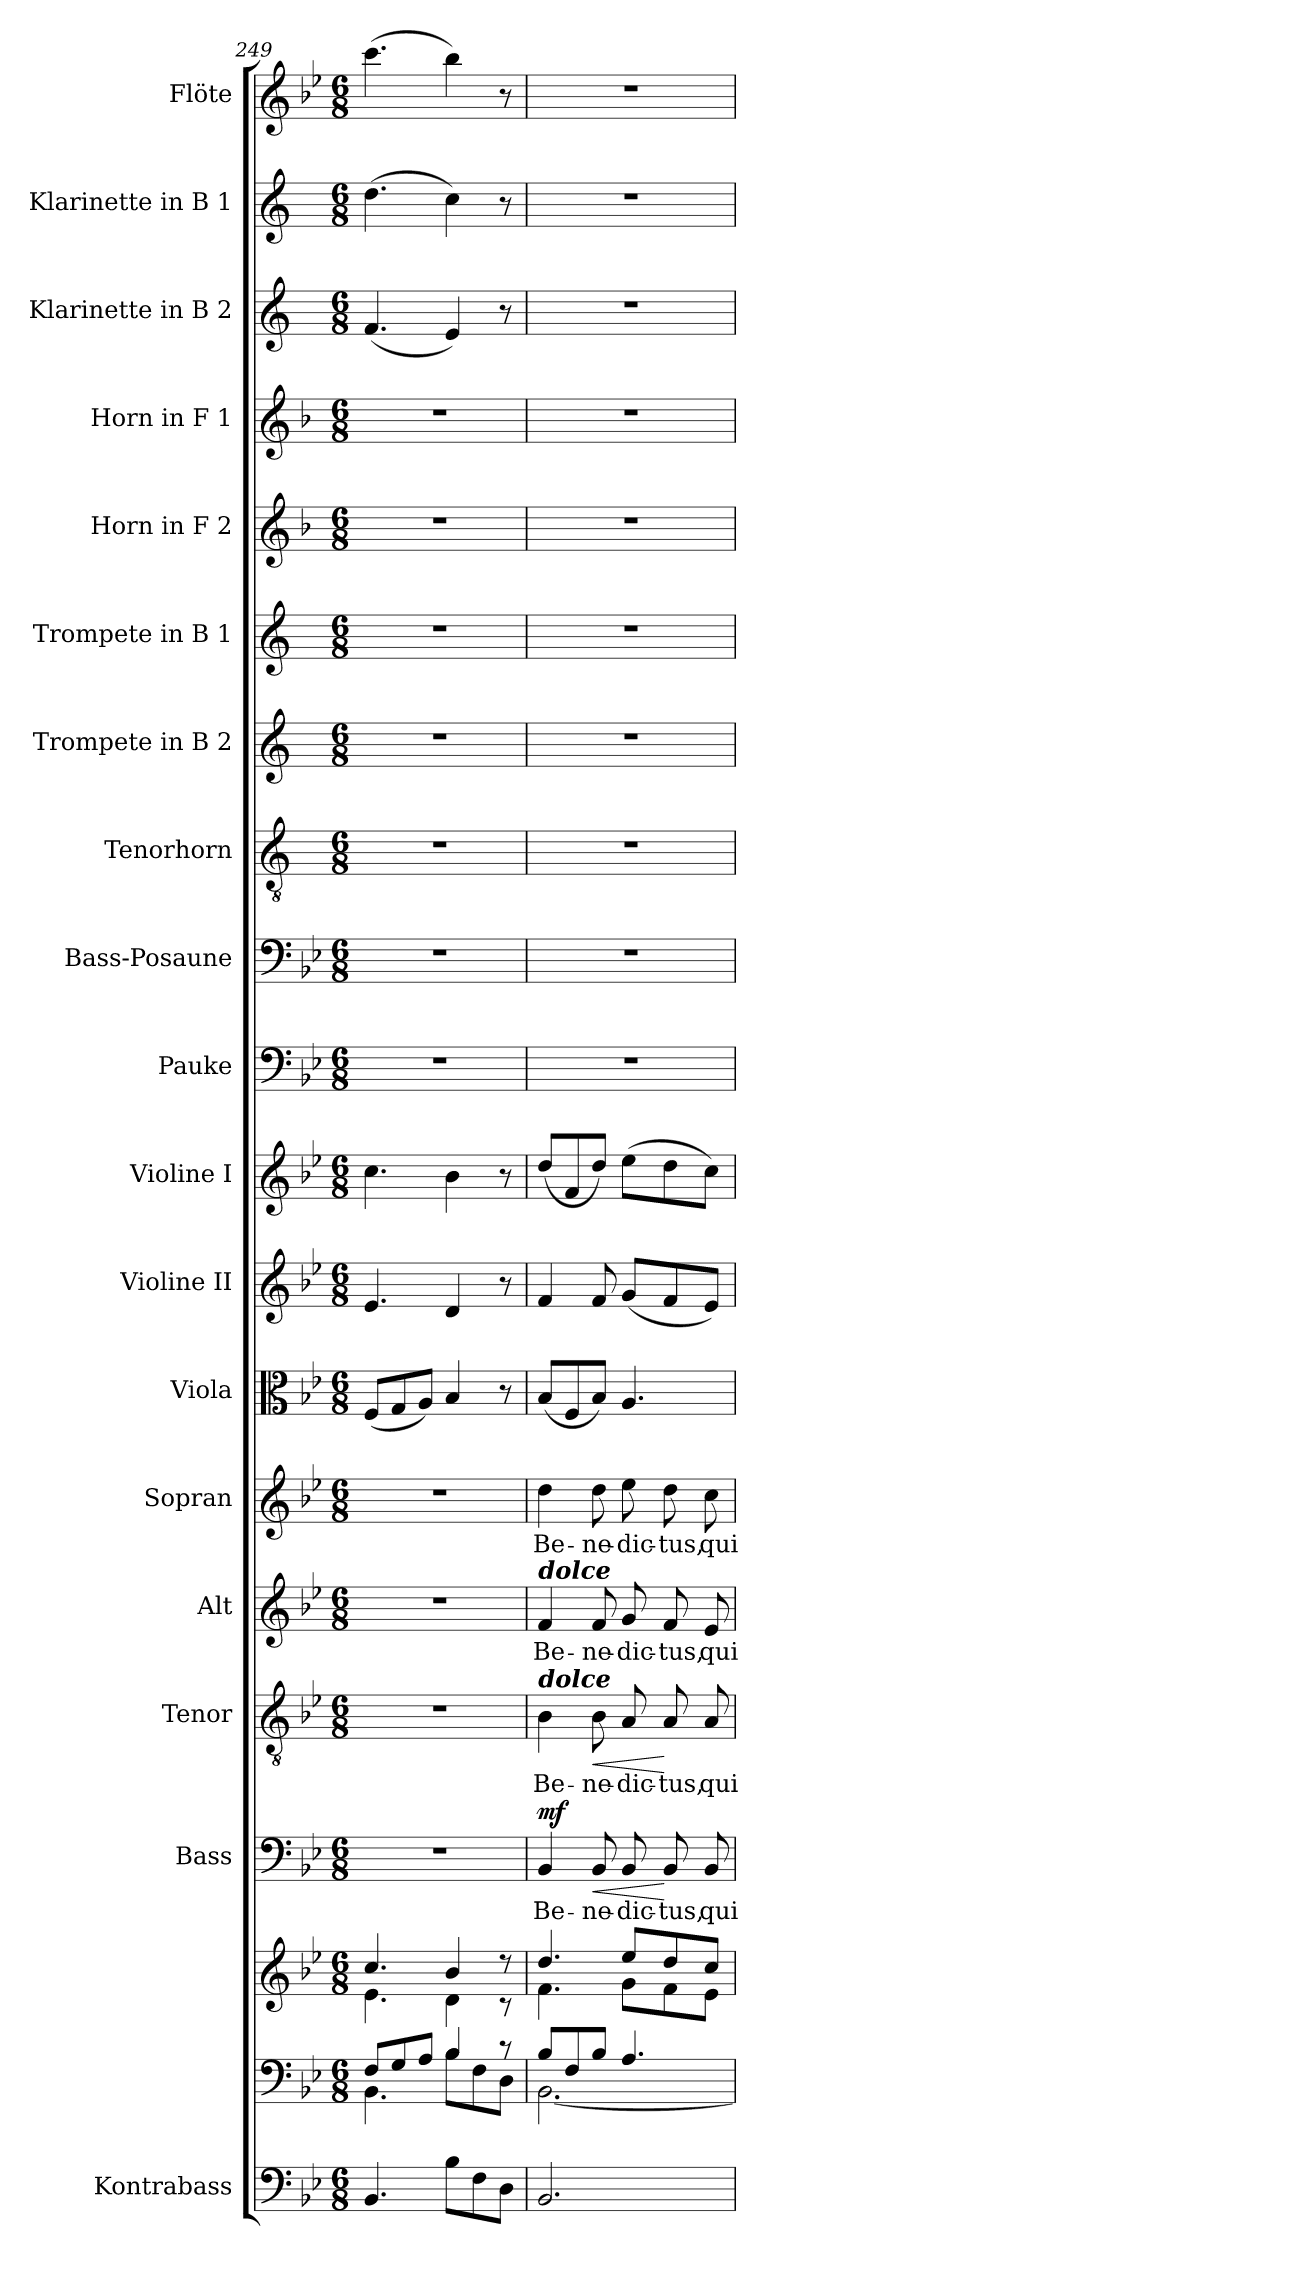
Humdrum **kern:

**kern	**kern	**kern	**kern	**text	**dynam	**kern	**text	**dynam	**kern	**text	**kern	**text	**kern	**kern	**kern	**kern	**kern	**kern	**kern	**kern	**kern	**kern	**kern	**kern	**kern
*part19	*part18	*part18	*part17	*part17	*part17	*part16	*part16	*part16	*part15	*part15	*part14	*part14	*part13	*part12	*part11	*part10	*part9	*part8	*part7	*part6	*part5	*part4	*part3	*part2	*part1
*staff20	*staff19	*staff18	*staff17	*staff17	*staff17	*staff16	*staff16	*staff16	*staff15	*staff15	*staff14	*staff14	*staff13	*staff12	*staff11	*staff10	*staff9	*staff8	*staff7	*staff6	*staff5	*staff4	*staff3	*staff2	*staff1
*I"Kontrabass	*	*	*I"Bass	*	*	*I"Tenor	*	*	*I"Alt	*	*I"Sopran	*	*I"Viola	*I"Violine II	*I"Violine I	*I"Pauke	*I"Bass-Posaune	*I"Tenorhorn	*I"Trompete in B 2	*I"Trompete in B 1	*I"Horn in F 2	*I"Horn in F 1	*I"Klarinette in B 2	*I"Klarinette in B 1	*I"Flöte
*I'Kb.	*	*	*I'B	*	*	*I'T	*	*	*I'A	*	*I'S	*	*I'Vla.	*I'Vl. II	*I'Vl. I	*I'Pk.	*I'B. Pos.	*I'T	*	*	*I'Hrn. 2	*I'Hrn. 1	*	*	*I'Fl.
*clefF4	*clefF4	*clefG2	*clefF4	*	*	*clefGv2	*	*	*clefG2	*	*clefG2	*	*clefC3	*clefG2	*clefG2	*clefF4	*clefF4	*clefGv2	*clefG2	*clefG2	*clefG2	*clefG2	*clefG2	*clefG2	*clefG2
*ITrd7c12	*	*	*	*	*	*	*	*	*	*	*	*	*	*	*	*	*	*ITrd1c2	*ITrd1c2	*ITrd1c2	*ITrd4c7	*ITrd4c7	*ITrd1c2	*ITrd1c2	*
*k[b-e-]	*k[b-e-]	*k[b-e-]	*k[b-e-]	*	*	*k[b-e-]	*	*	*k[b-e-]	*	*k[b-e-]	*	*k[b-e-]	*k[b-e-]	*k[b-e-]	*k[b-e-]	*k[b-e-]	*k[b-e-]	*k[b-e-]	*k[b-e-]	*k[b-e-]	*k[b-e-]	*k[b-e-]	*k[b-e-]	*k[b-e-]
*B-:	*B-:	*B-:	*B-:	*	*	*B-:	*	*	*B-:	*	*B-:	*	*B-:	*B-:	*B-:	*B-:	*B-:	*B-:	*B-:	*B-:	*B-:	*B-:	*B-:	*B-:	*B-:
*M6/8	*M6/8	*M6/8	*M6/8	*	*	*M6/8	*	*	*M6/8	*	*M6/8	*	*M6/8	*M6/8	*M6/8	*M6/8	*M6/8	*M6/8	*M6/8	*M6/8	*M6/8	*M6/8	*M6/8	*M6/8	*M6/8
=249	=249	=249	=249	=249	=249	=249	=249	=249	=249	=249	=249	=249	=249	=249	=249	=249	=249	=249	=249	=249	=249	=249	=249	=249	=249
*	*^	*^	*	*	*	*	*	*	*	*	*	*	*	*	*	*	*	*	*	*	*	*	*	*	*
4.BBB-/	8F/L	4.BB-\	4.cc/	4.e-\	2.r	.	.	2.r	.	.	2.r	.	2.r	.	(<8F/L	4.e-/	4.cc\	2.r	2.r	2.r	2.r	2.r	2.r	2.r	(<4.e-/	(>4.cc\	(>4.ccc\
.	8G/	.	.	.	.	.	.	.	.	.	.	.	.	.	8G/	.	.	.	.	.	.	.	.	.	.	.	.
.	8A/J	.	.	.	.	.	.	.	.	.	.	.	.	.	8A/J)	.	.	.	.	.	.	.	.	.	.	.	.
8BB-\L	4B-/	8B-\L	4b-/	4d\	.	.	.	.	.	.	.	.	.	.	4B-/	4d/	4b-\	.	.	.	.	.	.	.	4d/)	4b-\)	4bb-\)
8FF\	.	8F\	.	.	.	.	.	.	.	.	.	.	.	.	.	.	.	.	.	.	.	.	.	.	.	.	.
8DD\J	8rc	8D\J	8r	8r	.	.	.	.	.	.	.	.	.	.	8r	8r	8r	.	.	.	.	.	.	.	8r	8r	8r
=250	=250	=250	=250	=250	=250	=250	=250	=250	=250	=250	=250	=250	=250	=250	=250	=250	=250	=250	=250	=250	=250	=250	=250	=250	=250	=250	=250
!	!	!	!	!	!	!	!	!	!	!	!LO:TX:a:Bi:t=dolce	!	!	!	!	!	!	!	!	!	!	!	!	!	!	!	!
!	!	!	!	!	!	!	!	!LO:TX:a:Bi:t=dolce	!	!	!	!	!	!	!	!	!	!	!	!	!	!	!	!	!	!	!
!	!	!	!	!	!	!LO:LY:b	!LO:DY:a	!	!LO:LY:b	!	!	!LO:LY:b	!	!LO:LY:b	!	!	!	!	!	!	!	!	!	!	!	!	!
2.BBB-/	8B-/L	[<2.BB-\	4.dd/	4.f\	4BB-/	Be-	mf	4B-\	Be-	.	4f/	Be-	4dd\	Be-	(<8B-/L	4f/	(<8dd/L	2.r	2.r	2.r	2.r	2.r	2.r	2.r	2.r	2.r	2.r
.	8F/	.	.	.	.	.	.	.	.	.	.	.	.	.	8F/	.	8f/	.	.	.	.	.	.	.	.	.	.
!	!	!	!	!	!	!LO:LY:b	!LO:HP:b	!	!LO:LY:b	!LO:HP:b	!	!LO:LY:b	!	!LO:LY:b	!	!	!	!	!	!	!	!	!	!	!	!	!
.	8B-/J	.	.	.	8BB-/	-ne-	<	8B-\	-ne-	<	8f/	-ne-	8dd\	-ne-	8B-/J)	8f/	8dd/J)	.	.	.	.	.	.	.	.	.	.
!	!	!	!	!	!	!LO:LY:b	!	!	!LO:LY:b	!	!	!LO:LY:b	!	!LO:LY:b	!	!	!	!	!	!	!	!	!	!	!	!	!
.	4.A/	.	8ee-/L	8g\L	8BB-/	-dic-	.	8A/	-dic-	.	8g/	-dic-	8ee-\	-dic-	4.A/	(<8g/L	(>8ee-\L	.	.	.	.	.	.	.	.	.	.
!	!	!	!	!	!	!LO:LY:b	!	!	!LO:LY:b	!	!	!LO:LY:b	!	!LO:LY:b	!	!	!	!	!	!	!	!	!	!	!	!	!
.	.	.	8dd/	8f\	8BB-/	-tus,	[	8A/	-tus,	[	8f/	-tus,	8dd\	-tus,	.	8f/	8dd\	.	.	.	.	.	.	.	.	.	.
!	!	!	!	!	!	!LO:LY:b	!	!	!LO:LY:b	!	!	!LO:LY:b	!	!LO:LY:b	!	!	!	!	!	!	!	!	!	!	!	!	!
.	.	.	8cc/J	8e-\J	8BB-/	qui	.	8A/	qui	.	8e-/	qui	8cc\	qui	.	8e-/J)	8cc\J)	.	.	.	.	.	.	.	.	.	.
*	*v	*v	*	*	*	*	*	*	*	*	*	*	*	*	*	*	*	*	*	*	*	*	*	*	*	*	*
*	*	*v	*v	*	*	*	*	*	*	*	*	*	*	*	*	*	*	*	*	*	*	*	*	*	*	*
=	=	=	=	=	=	=	=	=	=	=	=	=	=	=	=	=	=	=	=	=	=	=	=	=	=
*-	*-	*-	*-	*-	*-	*-	*-	*-	*-	*-	*-	*-	*-	*-	*-	*-	*-	*-	*-	*-	*-	*-	*-	*-	*-
